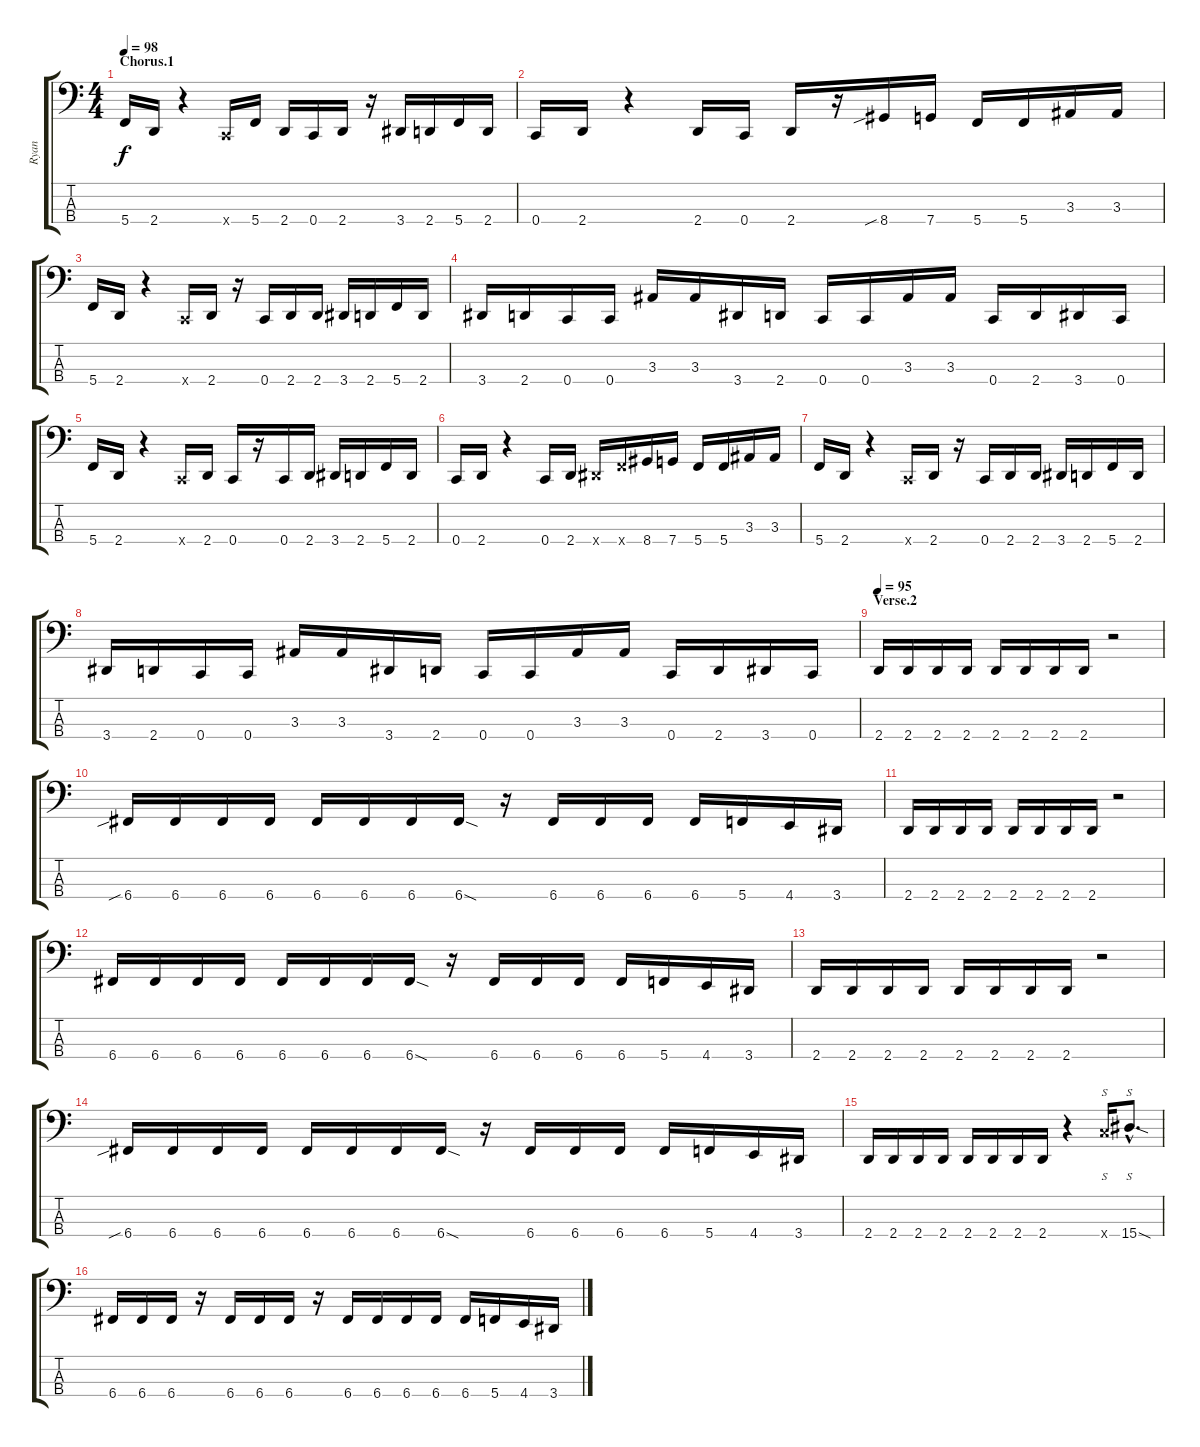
\track ("Ryan" "Ryan") {instrument electricbassfinger}
\staff {score tabs}
\tuning (F2 C2 G1 C1) {hide}
\ts (4 4)
\section ("" "Chorus.1")
\tempo 98
\clef f4
\ks c
5.4.16{dy f} 2.4.16 r.4 0.4{x}.16 5.4.16 2.4.16 0.4.16 2.4.16 r.16 3.4.16 2.4.16 5.4.16 2.4.16 |
0.4.16 2.4.16 r.4 2.4.16 0.4.16 2.4.16 r.16 8.4{sib}.16 7.4.16 5.4.16 5.4.16 3.3.16 3.3.16 |
5.4.16 2.4.16 r.4 0.4{x}.16 2.4.16 r.16 0.4.16 2.4.16 2.4.16 3.4.16 2.4.16 5.4.16 2.4.16 |
3.4.16 2.4.16 0.4.16 0.4.16 3.3.16 3.3.16 3.4.16 2.4.16 0.4.16 0.4.16 3.3.16 3.3.16 0.4.16 2.4.16 3.4.16 0.4.16 |
5.4.16 2.4.16 r.4 0.4{x}.16 2.4.16 0.4.16 r.16 0.4.16 2.4.16 3.4.16 2.4.16 5.4.16 2.4.16 |
0.4.16 2.4.16 r.4 0.4.16 2.4.16 3.4{x}.16 5.4{x}.16 8.4.16 7.4.16 5.4.16 5.4.16 3.3.16 3.3.16 |
5.4.16 2.4.16 r.4 0.4{x}.16 2.4.16 r.16 0.4.16 2.4.16 2.4.16 3.4.16 2.4.16 5.4.16 2.4.16 |
3.4.16 2.4.16 0.4.16 0.4.16 3.3.16 3.3.16 3.4.16 2.4.16 0.4.16 0.4.16 3.3.16 3.3.16 0.4.16 2.4.16 3.4.16 0.4.16 |
\section ("" "Verse.2")
\tempo 95
2.4.16 2.4.16 2.4.16 2.4.16 2.4.16 2.4.16 2.4.16 2.4.16 r.2 |
6.4{sib}.16 6.4.16 6.4.16 6.4.16 6.4.16 6.4.16 6.4.16 6.4{sod}.16 r.16 6.4.16 6.4.16 6.4.16 6.4.16 5.4.16 4.4.16 3.4.16 |
2.4.16 2.4.16 2.4.16 2.4.16 2.4.16 2.4.16 2.4.16 2.4.16 r.2 |
6.4.16 6.4.16 6.4.16 6.4.16 6.4.16 6.4.16 6.4.16 6.4{sod}.16 r.16 6.4.16 6.4.16 6.4.16 6.4.16 5.4.16 4.4.16 3.4.16 |
2.4.16 2.4.16 2.4.16 2.4.16 2.4.16 2.4.16 2.4.16 2.4.16 r.2 |
6.4{sib}.16 6.4.16 6.4.16 6.4.16 6.4.16 6.4.16 6.4.16 6.4{sod}.16 r.16 6.4.16 6.4.16 6.4.16 6.4.16 5.4.16 4.4.16 3.4.16 |
2.4.16 2.4.16 2.4.16 2.4.16 2.4.16 2.4.16 2.4.16 2.4.16 r.4 12.4{x}.16{s instrument slapbass1} 15.4{sod hac}.8{s d} |
6.4.16{instrument electricbassfinger} 6.4.16 6.4.16 r.16 6.4.16 6.4.16 6.4.16 r.16 6.4.16 6.4.16 6.4.16 6.4.16 6.4.16 5.4.16 4.4.16 3.4.16
